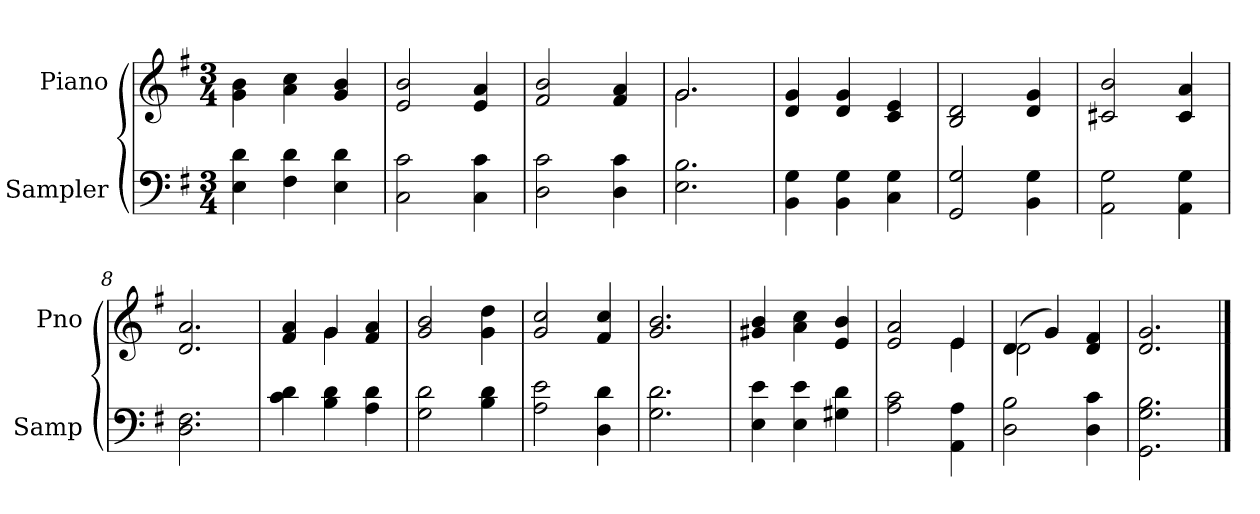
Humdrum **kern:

**kern	**kern
*part2	*part1
*staff2	*staff1
*I"Sampler	*I"Piano
*I'Samp	*I'Pno
*clefF4	*clefG2
*k[f#]	*k[f#]
*G:	*G:
*M3/4	*M3/4
=1	=1
4E 4d	4g\ 4b\
4F# 4d	4a 4cc
4E 4d	4g 4b
=2	=2
2C 2c	2e 2b
4C 4c	4e 4a
=3	=3
2D 2c	2f# 2b
4D 4c	4f# 4a
=4	=4
*	*^
2.E 2.B	2.g/	2.g
*	*v	*v
=5	=5
4BB 4G	4d 4g
4BB 4G	4d 4g
4C 4G	4c 4e
=6	=6
2GG 2G	2B 2d
4BB 4G	4d 4g
=7	=7
2AA 2G	2c#X 2b
4AA 4G	4c# 4a
=8	=8
2.D 2.F#	2.d 2.a
=9	=9
*	*^
4c 4d	4f# 4a	4ryy
4B 4d	4g/	4g
4A 4d	4f# 4a	4ryy
*	*v	*v
=10	=10
2G 2d	2g 2b
4B 4d	4g 4dd
=11	=11
2A 2e	2g 2cc
4D 4d	4f# 4cc
=12	=12
2.G 2.d	2.g 2.b
=13	=13
4E 4e	4g#X 4b
4E 4e	4a 4cc
4G#X 4d	4e 4b
=14	=14
*	*^
2A 2c	2e 2a	2ryy
4AA 4A	4e/	4e
=15	=15	=15
2D 2B	(4d/	2d
.	4g/)	.
4D 4c	4d 4f#	4ryy
*	*v	*v
=16	=16
2.GG 2.G 2.B	2.d 2.g
==	==
*-	*-
